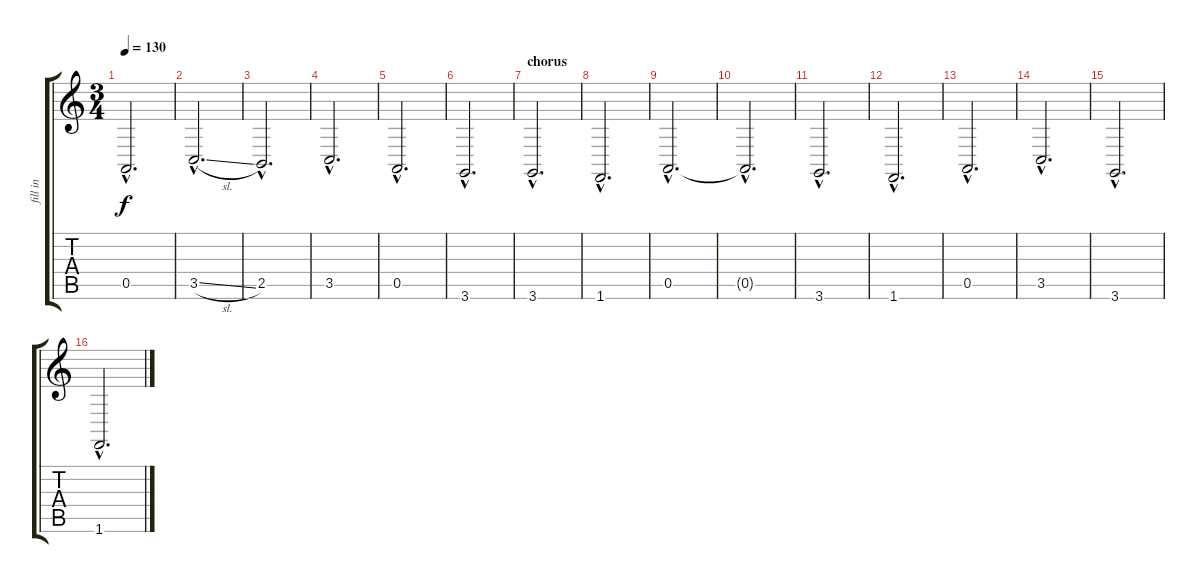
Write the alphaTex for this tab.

\track ("fill in" "fill in") {instrument cello}
\staff {score tabs}
\tuning (E4 B3 G3 D3 A2 E2) {hide}
\ts (3 4)
\tempo 130
\clef g2
\ks c
0.5{hac}.2{d dy f} |
3.5{sl hac}.2{d} |
2.5{hac}.2{d} |
3.5{hac}.2{d} |
0.5{hac}.2{d} |
3.6{hac}.2{d} |
\section ("" "chorus")
3.6{hac}.2{d} |
1.6{hac}.2{d} |
0.5{hac}.2{d} |
0.5{hac t}.2{d} |
3.6{hac}.2{d} |
1.6{hac}.2{d} |
0.5{hac}.2{d} |
3.5{hac}.2{d} |
3.6{hac}.2{d} |
1.6{hac}.2{d}
